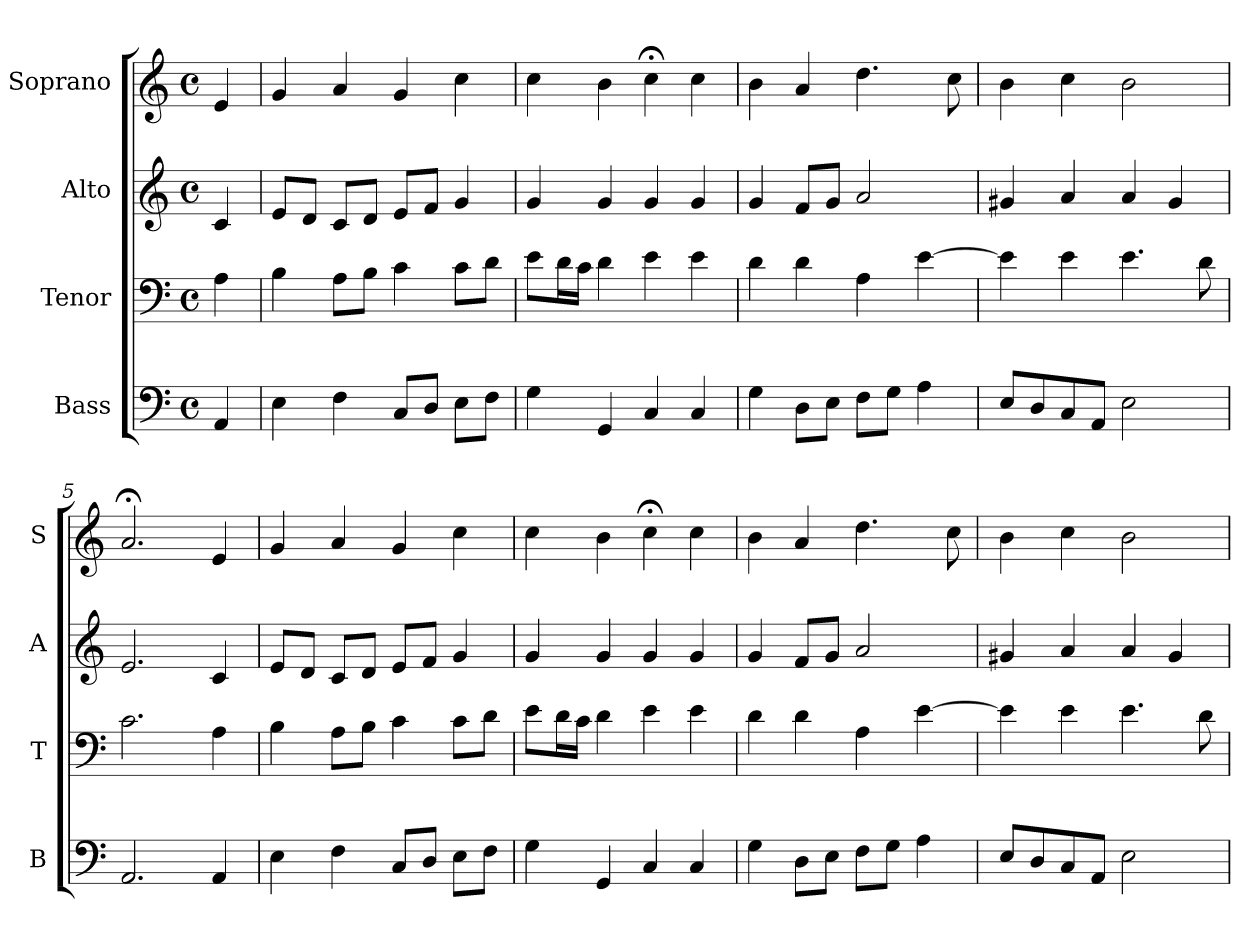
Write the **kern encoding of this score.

**kern	**kern	**kern	**kern
*part4	*part3	*part2	*part1
*staff4	*staff3	*staff2	*staff1
*I"Bass	*I"Tenor	*I"Alto	*I"Soprano
*I'B	*I'T	*I'A	*I'S
*clefF4	*clefF4	*clefG2	*clefG2
*k[]	*k[]	*k[]	*k[]
*a:	*a:	*a:	*a:
*M4/4	*M4/4	*M4/4	*M4/4
*met(c)	*met(c)	*met(c)	*met(c)
=	=	=	=
4AA/	4A\	4c/	4e/
=1	=1	=1	=1
4E\	4B\	8e/L	4g/
.	.	8d/J	.
4F\	8A\L	8c/L	4a/
.	8B\J	8d/J	.
8C/L	4c\	8e/L	4g/
8D/J	.	8f/J	.
8E\L	8c\L	4g/	4cc\
8F\J	8d\J	.	.
=2	=2	=2	=2
4G\	8e\L	4g/	4cc\
.	16d\L	.	.
.	16c\JJ	.	.
4GG/	4d\	4g/	4b\
4C/	4e\	4g/	4cc;<\
4C/	4e\	4g/	4cc\
=3	=3	=3	=3
4G\	4d\	4g/	4b\
8D\L	4d\	8f/L	4a/
8E\J	.	8g/J	.
8F\L	4A\	2a/	4.dd\
8G\J	.	.	.
4A\	[4e\	.	.
.	.	.	8cc\
=4	=4	=4	=4
8E/L	4e\]	4g#X/	4b\
8D/	.	.	.
8C/	4e\	4a/	4cc\
8AA/J	.	.	.
2E\	4.e\	4a/	2b\
.	.	4g#/	.
.	8d\	.	.
!!LO:LB:g=z
=5	=5	=5	=5
2.AA/	2.c\	2.e/	2.a;</
4AA/	4A\	4c/	4e/
=6	=6	=6	=6
4E\	4B\	8e/L	4g/
.	.	8d/J	.
4F\	8A\L	8c/L	4a/
.	8B\J	8d/J	.
8C/L	4c\	8e/L	4g/
8D/J	.	8f/J	.
8E\L	8c\L	4g/	4cc\
8F\J	8d\J	.	.
=7	=7	=7	=7
4G\	8e\L	4g/	4cc\
.	16d\L	.	.
.	16c\JJ	.	.
4GG/	4d\	4g/	4b\
4C/	4e\	4g/	4cc;<\
4C/	4e\	4g/	4cc\
=8	=8	=8	=8
4G\	4d\	4g/	4b\
8D\L	4d\	8f/L	4a/
8E\J	.	8g/J	.
8F\L	4A\	2a/	4.dd\
8G\J	.	.	.
4A\	[4e\	.	.
.	.	.	8cc\
=9	=9	=9	=9
8E/L	4e\]	4g#X/	4b\
8D/	.	.	.
8C/	4e\	4a/	4cc\
8AA/J	.	.	.
2E\	4.e\	4a/	2b\
.	.	4g#/	.
.	8d\	.	.
=	=	=	=
*-	*-	*-	*-
